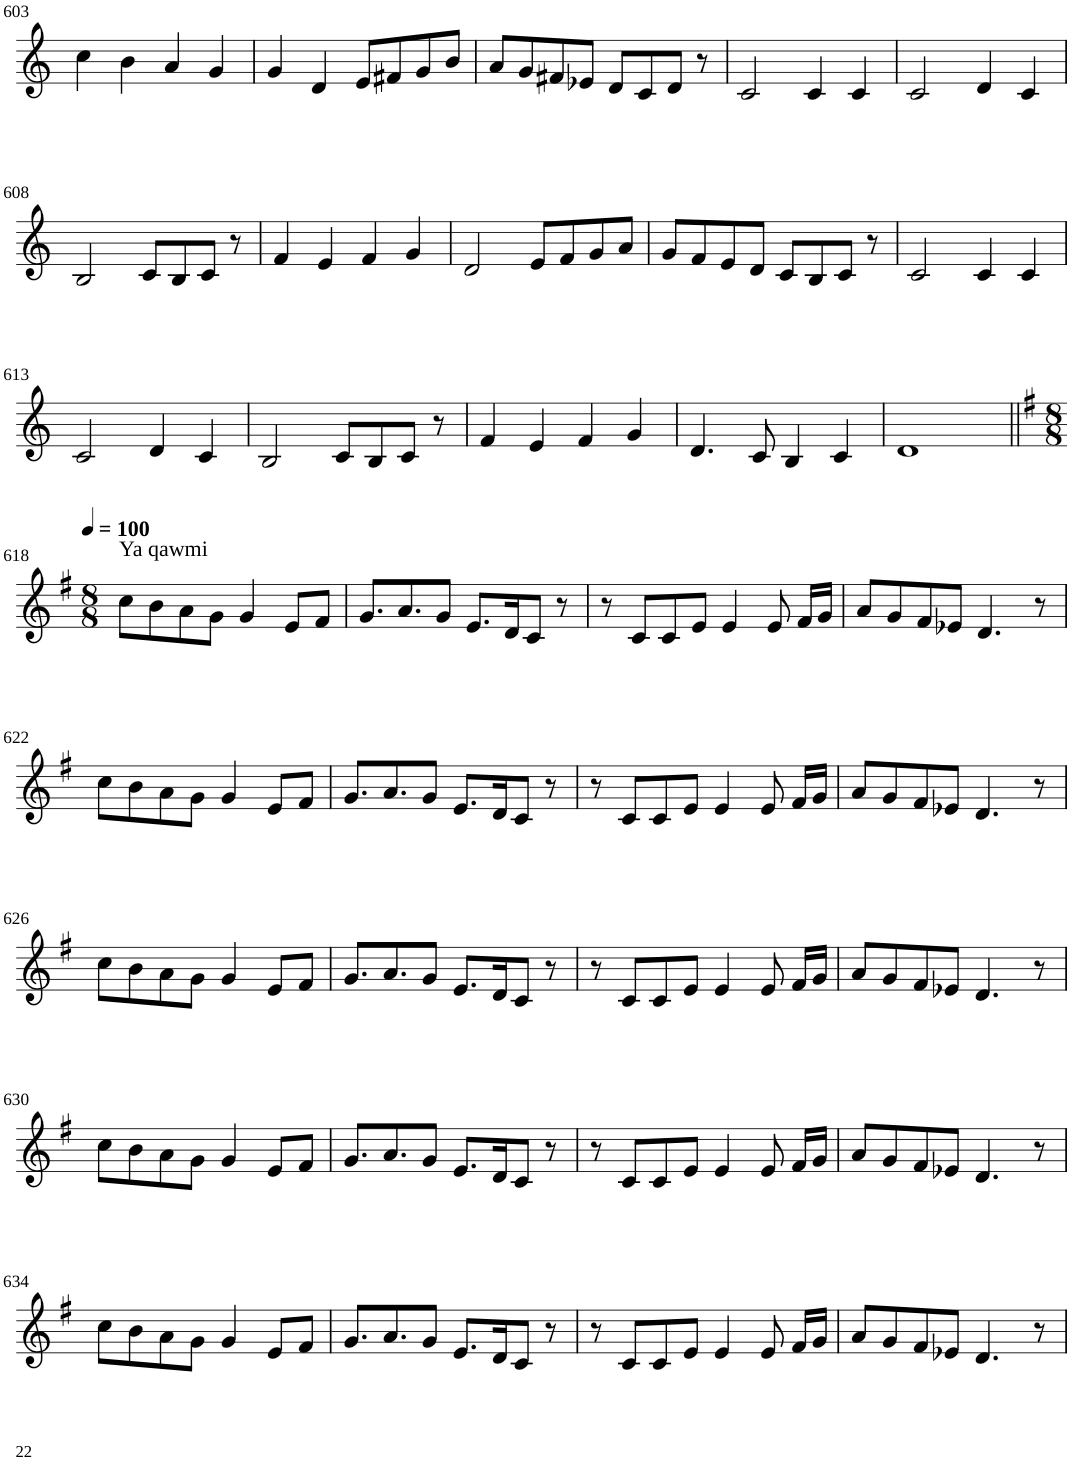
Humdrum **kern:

**kern
*part1
*staff1
*I"Violin
!!LO:PB:g=z
*clefG2
*k[]
*M4/4
=603
4cc\
4b\
4a/
4g/
=604
4g/
4d/
8e/L
8f#X/
8g/
8b/J
=605
8a/L
8g/
8f#X/
8e-X/J
8d/L
8c/
8d/J
8r
=606
2c/
4c/
4c/
=607
2c/
4d/
4c/
!!LO:LB:g=z
=608
2B/
8c/L
8B/
8c/J
8r
=609
4f/
4e/
4f/
4g/
=610
2d/
8e/L
8f/
8g/
8a/J
=611
8g/L
8f/
8e/
8d/J
8c/L
8B/
8c/J
8r
=612
2c/
4c/
4c/
!!LO:LB:g=z
=613
2c/
4d/
4c/
=614
2B/
8c/L
8B/
8c/J
8r
=615
4f/
4e/
4f/
4g/
=616
4.d/
8c/
4B/
4c/
=617
1d
!!LO:LB:g=z
=618||
*k[f#]
*G:
*M8/8
*MM100
!LO:TX:a:t=Ya qawmi
8cc\L
8b\
8a\
8g\J
4g/
8e/L
8f#/J
=619
8.g/L
8.a/
8g/J
8.e/L
16d/K
8c/J
8r
=620
8r
8c/L
8c/
8e/J
4e/
8e/
16f#/LL
16g/JJ
=621
8a/L
8g/
8f#/
8e-X/J
4.d/
8r
!!LO:LB:g=z
=622
8cc\L
8b\
8a\
8g\J
4g/
8e/L
8f#/J
=623
8.g/L
8.a/
8g/J
8.e/L
16d/K
8c/J
8r
=624
8r
8c/L
8c/
8e/J
4e/
8e/
16f#/LL
16g/JJ
=625
8a/L
8g/
8f#/
8e-X/J
4.d/
8r
!!LO:LB:g=z
=626
8cc\L
8b\
8a\
8g\J
4g/
8e/L
8f#/J
=627
8.g/L
8.a/
8g/J
8.e/L
16d/K
8c/J
8r
=628
8r
8c/L
8c/
8e/J
4e/
8e/
16f#/LL
16g/JJ
=629
8a/L
8g/
8f#/
8e-X/J
4.d/
8r
!!LO:LB:g=z
=630
8cc\L
8b\
8a\
8g\J
4g/
8e/L
8f#/J
=631
8.g/L
8.a/
8g/J
8.e/L
16d/K
8c/J
8r
=632
8r
8c/L
8c/
8e/J
4e/
8e/
16f#/LL
16g/JJ
=633
8a/L
8g/
8f#/
8e-X/J
4.d/
8r
!!LO:LB:g=z
=634
8cc\L
8b\
8a\
8g\J
4g/
8e/L
8f#/J
=635
8.g/L
8.a/
8g/J
8.e/L
16d/K
8c/J
8r
=636
8r
8c/L
8c/
8e/J
4e/
8e/
16f#/LL
16g/JJ
=637
8a/L
8g/
8f#/
8e-X/J
4.d/
8r
=
*-
